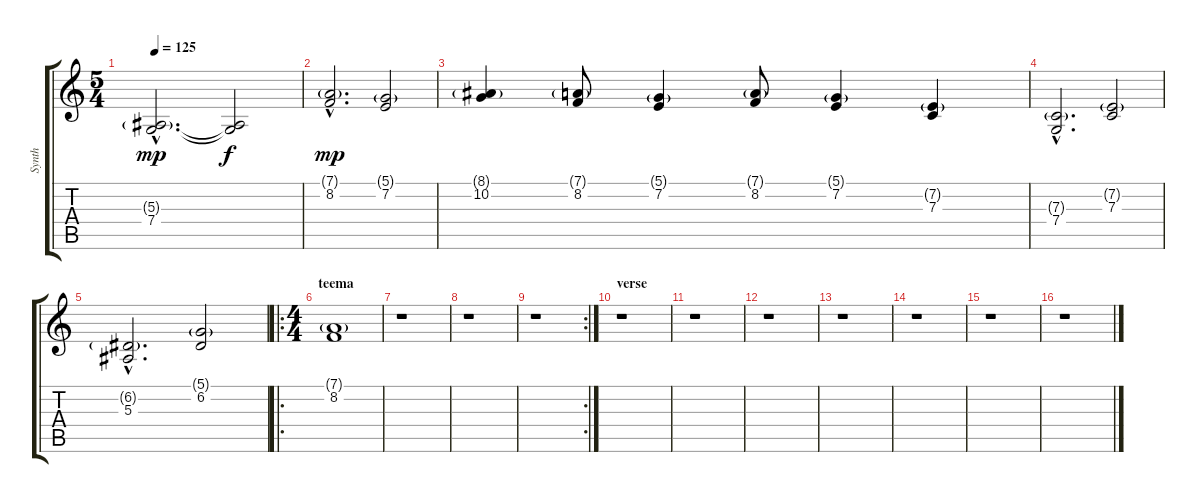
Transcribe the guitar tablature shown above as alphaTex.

\track ("Synth" "Synth") {instrument pad8sweep}
\staff {score tabs}
\tuning (D4 A3 F3 C3 G2 D2) {hide}
\ts (5 4)
\tempo 125
\clef g2
\ks c
(5.3{g hac} 7.4{hac}).2{d dy mp} (5.3{t} 7.4{t}).2{dy f} |
(7.1{g hac} 8.2{hac}).2{d dy mp} (5.1{g} 7.2).2 |
(8.1{g} 10.2).4 (7.1{g} 8.2).8 (5.1{g} 7.2).4 (7.1{g} 8.2).8 (5.1{g} 7.2).4 (7.2{g} 7.3).4 |
(7.3{g hac} 7.4{hac}).2{d} (7.2{g} 7.3).2 |
(6.2{g hac} 5.3{hac}).2{d} (5.1{g} 6.2).2 |
\ro
\ts (4 4)
\section ("" "teema")
(7.1{g} 8.2).1{volume 0} |
r.1 |
r.1 |
\rc 2
r.1 |
\section ("" "verse")
r.1 |
r.1 |
r.1 |
r.1 |
r.1 |
r.1 |
r.1
